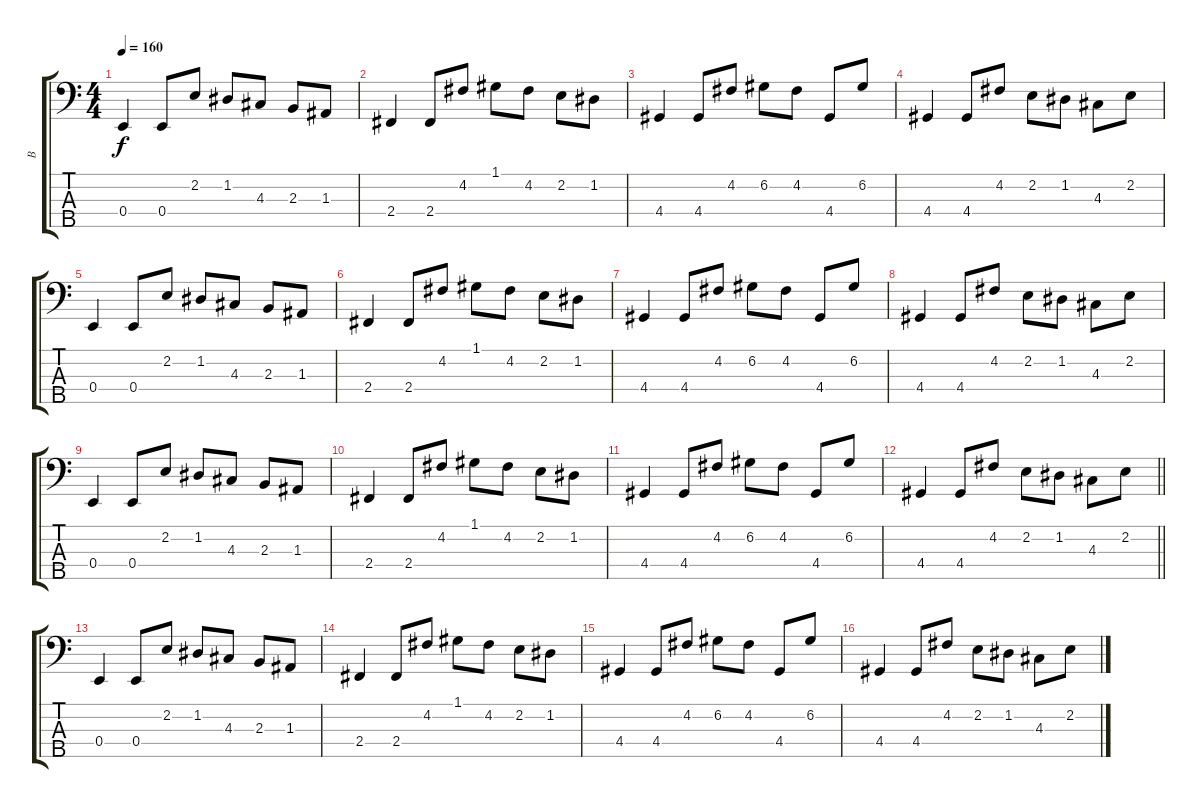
\track ("B" "B") {instrument electricbassfinger}
\staff {score tabs}
\tuning (G2 D2 A1 E1 B0) {hide}
\ts (4 4)
\tempo 160
\clef f4
\ks c
0.4.4{dy f} 0.4.8 2.2.8 1.2.8 4.3.8 2.3.8 1.3.8 |
2.4.4 2.4.8 4.2.8 1.1.8 4.2.8 2.2.8 1.2.8 |
4.4.4 4.4.8 4.2.8 6.2.8 4.2.8 4.4.8 6.2.8 |
4.4.4 4.4.8 4.2.8 2.2.8 1.2.8 4.3.8 2.2.8 |
0.4.4 0.4.8 2.2.8 1.2.8 4.3.8 2.3.8 1.3.8 |
2.4.4 2.4.8 4.2.8 1.1.8 4.2.8 2.2.8 1.2.8 |
4.4.4 4.4.8 4.2.8 6.2.8 4.2.8 4.4.8 6.2.8 |
4.4.4 4.4.8 4.2.8 2.2.8 1.2.8 4.3.8 2.2.8 |
0.4.4 0.4.8 2.2.8 1.2.8 4.3.8 2.3.8 1.3.8 |
2.4.4 2.4.8 4.2.8 1.1.8 4.2.8 2.2.8 1.2.8 |
4.4.4 4.4.8 4.2.8 6.2.8 4.2.8 4.4.8 6.2.8 |
\barLineRight lightlight
4.4.4 4.4.8 4.2.8 2.2.8 1.2.8 4.3.8 2.2.8 |
\section ("" "")
0.4.4 0.4.8 2.2.8 1.2.8 4.3.8 2.3.8 1.3.8 |
2.4.4 2.4.8 4.2.8 1.1.8 4.2.8 2.2.8 1.2.8 |
4.4.4 4.4.8 4.2.8 6.2.8 4.2.8 4.4.8 6.2.8 |
4.4.4 4.4.8 4.2.8 2.2.8 1.2.8 4.3.8 2.2.8
